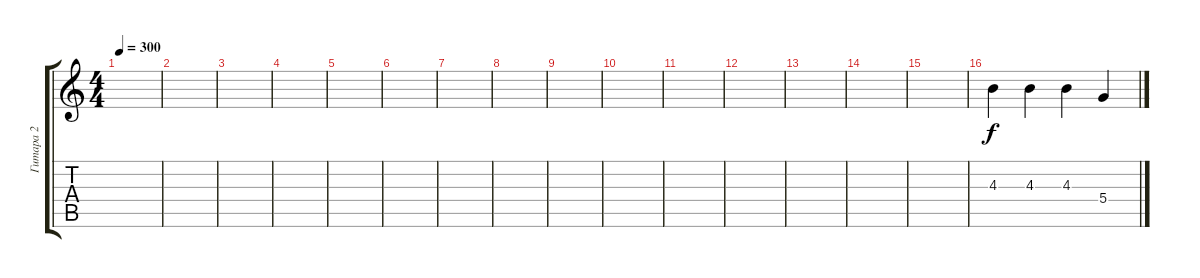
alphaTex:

\track ("Гитара 2" "Гитара 2") {instrument overdrivenguitar}
\staff {score tabs}
\tuning (E4 B3 G3 D3 A2 E2) {hide}
\ts (4 4)
\tempo 300
\clef g2
\ks c
|
|
|
|
|
|
|
|
|
|
|
|
|
|
|
4.3.4 4.3.4 4.3.4 5.4.4
